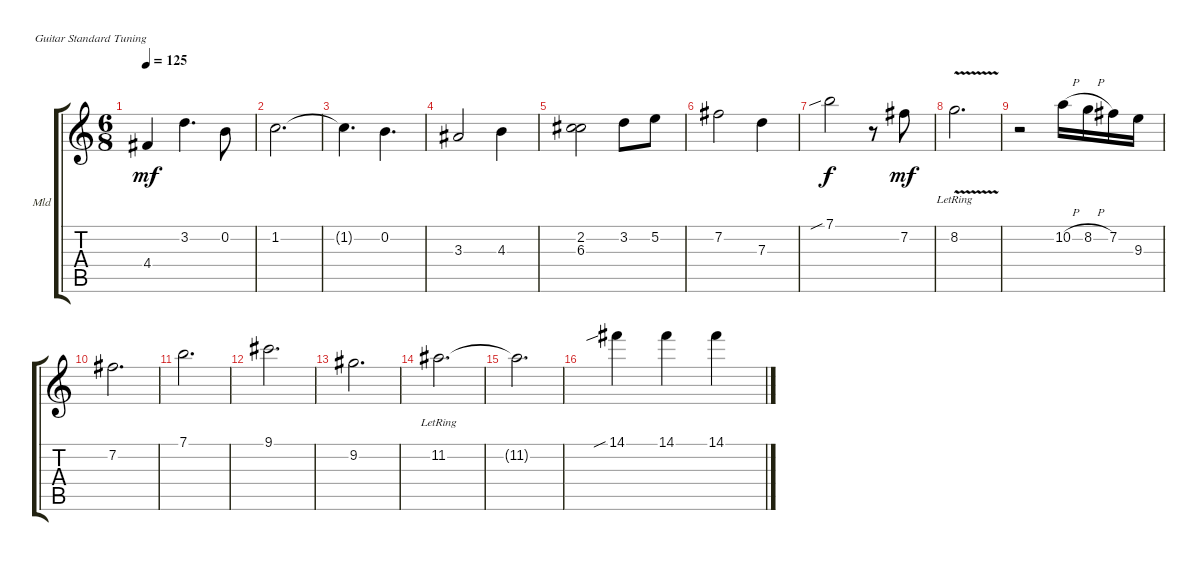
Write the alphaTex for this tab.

\defaultSystemsLayout 4
\bracketExtendMode groupsimilarinstruments
\firstSystemTrackNameOrientation horizontal
\otherSystemsTrackNameOrientation horizontal
\track ("Melodie" "Mld") {instrument acousticgrandpiano}
\staff {score tabs}
\tuning (E4 B3 G3 D3 A2 E2)
\displaytranspose 12
\ts (6 8)
\tempo 125
\clef g2
\ks c
4.4.4{dy mf} 3.2.4{d} 0.2.8 |
1.2.2{d} |
1.2{t}.4{d} 0.2.4{d} |
3.3.2 4.3.4 |
(2.2 6.3).2 3.2.8 5.2.8 |
7.2.2 7.3.4 |
7.1{sib}.2{dy f} r.8 7.2.8{dy mf} |
8.2{v lr}.2{d} |
r.2 10.2{h}.16 8.2{h}.16 7.2.16 9.3.16 |
7.2.2{d} |
7.1.2{d} |
9.1.2{d} |
9.2.2{d} |
11.2{lr}.2{d} |
11.2{t}.2{d} |
14.1{sib}.4 14.1.4 14.1.4
